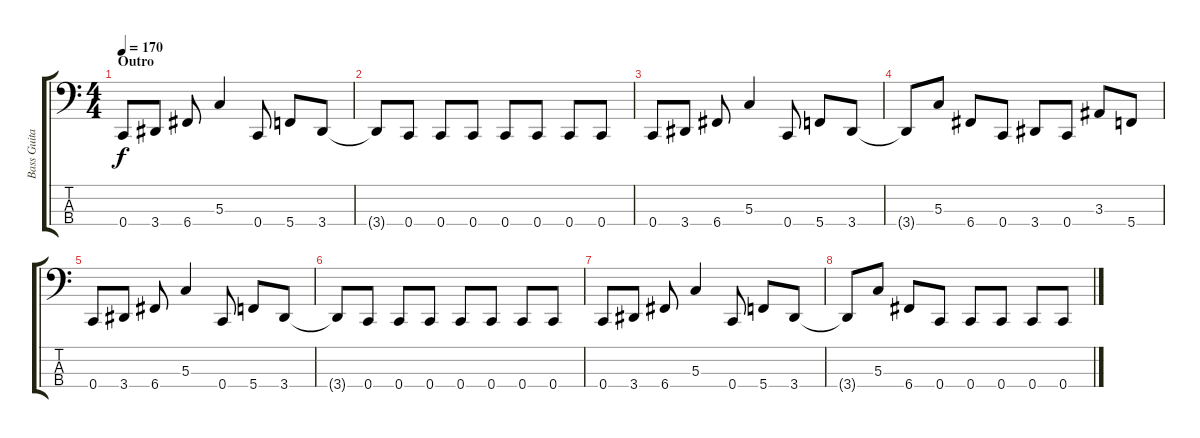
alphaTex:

\track ("Bass Guitar (Marc McKnight)" "Bass Guita") {instrument electricbasspick}
\staff {score tabs}
\tuning (F2 C2 G1 C1) {hide}
\ts (4 4)
\section ("" "Outro")
\tempo 170
\clef f4
\ks c
0.4.8{dy f} 3.4.8 6.4.8 5.3.4 0.4.8 5.4.8 3.4.8 |
3.4{t}.8 0.4.8 0.4.8 0.4.8 0.4.8 0.4.8 0.4.8 0.4.8 |
0.4.8 3.4.8 6.4.8 5.3.4 0.4.8 5.4.8 3.4.8 |
3.4{t}.8 5.3.8 6.4.8 0.4.8 3.4.8 0.4.8 3.3.8 5.4.8 |
0.4.8 3.4.8 6.4.8 5.3.4 0.4.8 5.4.8 3.4.8 |
3.4{t}.8 0.4.8 0.4.8 0.4.8 0.4.8 0.4.8 0.4.8 0.4.8 |
0.4.8 3.4.8 6.4.8 5.3.4 0.4.8 5.4.8 3.4.8 |
3.4{t}.8 5.3.8 6.4.8 0.4.8 0.4.8 0.4.8 0.4.8 0.4.8
